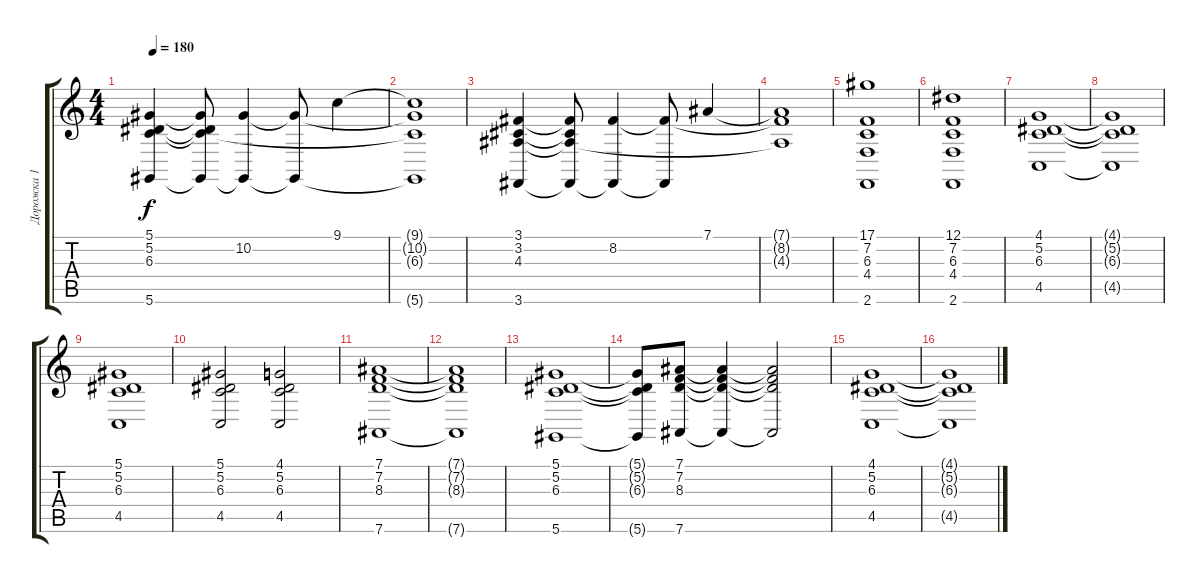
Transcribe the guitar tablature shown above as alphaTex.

\track ("Дорожка 1" "Дорожка 1") {instrument stringensemble1}
\staff {score tabs}
\tuning (Eb4 Bb3 Gb3 Db3 Ab2 Eb2) {hide}
\ts (4 4)
\tempo 180
\clef g2
\ks c
(5.1 5.2 6.3 5.6).4{dy f volume 9 instrument stringensemble1} (5.1{t} 5.2{t} 6.3{t} 5.6{t}).8 (10.2 5.6{t}).4 (10.2{t} 5.6{t}).8 9.1.4 |
(9.1{t} 10.2{t} 6.3{t} 5.6{t}).1 |
(3.1 3.2 4.3 3.6).4{volume 9 instrument stringensemble1} (3.1{t} 3.2{t} 4.3{t} 3.6{t}).8 (8.2 3.6{t}).4 (8.2{t} 3.6{t}).8 7.1.4 |
(7.1{t} 8.2{t} 4.3{t}).1 |
(17.1 7.2 6.3 4.4 2.6).1 |
(12.1 7.2 6.3 4.4 2.6).1 |
(4.1 5.2 6.3 4.5).1 |
(4.1{t} 5.2{t} 6.3{t} 4.5{t}).1 |
(5.1 5.2 6.3 4.5).1 |
(5.1 5.2 6.3 4.5).2 (4.1 5.2 6.3 4.5).2 |
(7.1 7.2 8.3 7.6).1{volume 9 instrument stringensemble1} |
(7.1{t} 7.2{t} 8.3{t} 7.6{t}).1 |
(5.1 5.2 6.3 5.6).1 |
(5.1{t} 5.2{t} 6.3{t} 5.6{t}).8 (7.1 7.2 8.3 7.6).8 (7.1{t} 7.2{t} 8.3{t} 7.6{t}).4 (7.1{t} 7.2{t} 8.3{t} 7.6{t}).2 |
(4.1 5.2 6.3 4.5).1 |
(4.1{t} 5.2{t} 6.3{t} 4.5{t}).1
